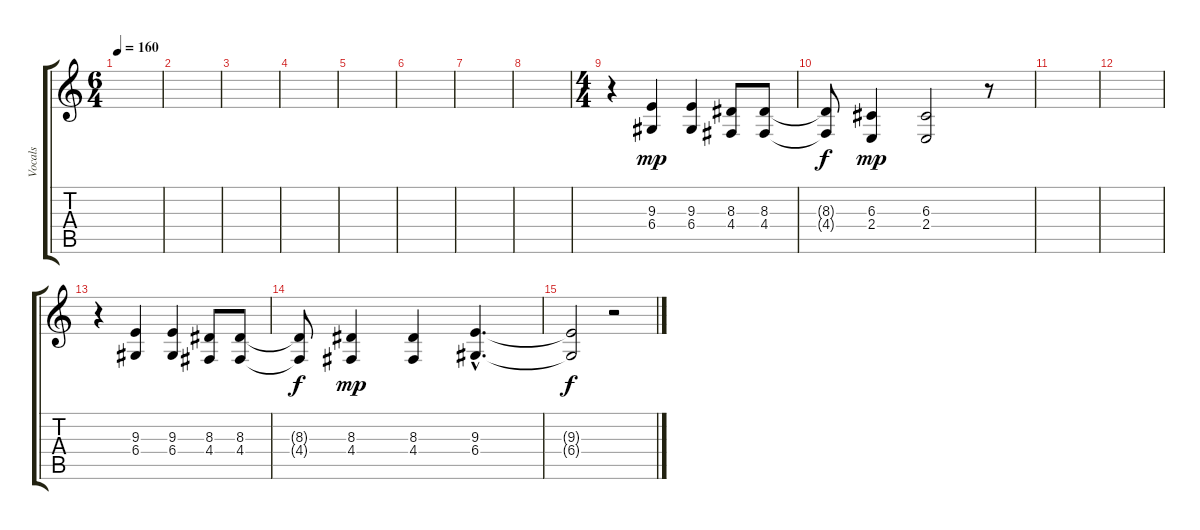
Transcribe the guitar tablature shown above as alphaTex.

\track ("Vocals" "Vocals") {instrument choiraahs}
\staff {score tabs}
\tuning (E4 B3 G3 D3 A2 E2) {hide}
\ts (6 4)
\tempo 160
\clef g2
\ks c
|
|
|
|
|
|
|
|
\ts (4 4)
r.4 (9.3 6.4).4{dy mp} (9.3 6.4).4 (8.3 4.4).8 (8.3 4.4).8 |
(8.3{t} 4.4{t}).8{dy f} (6.3 2.4).4{dy mp} (6.3 2.4).2 r.8 |
|
|
r.4 (9.3 6.4).4 (9.3 6.4).4 (8.3 4.4).8 (8.3 4.4).8 |
(8.3{t} 4.4{t}).8{dy f} (8.3 4.4).4{dy mp} (8.3 4.4).4 (9.3{hac} 6.4{hac}).4{d} |
(9.3{t} 6.4{t}).2{dy f} r.2
